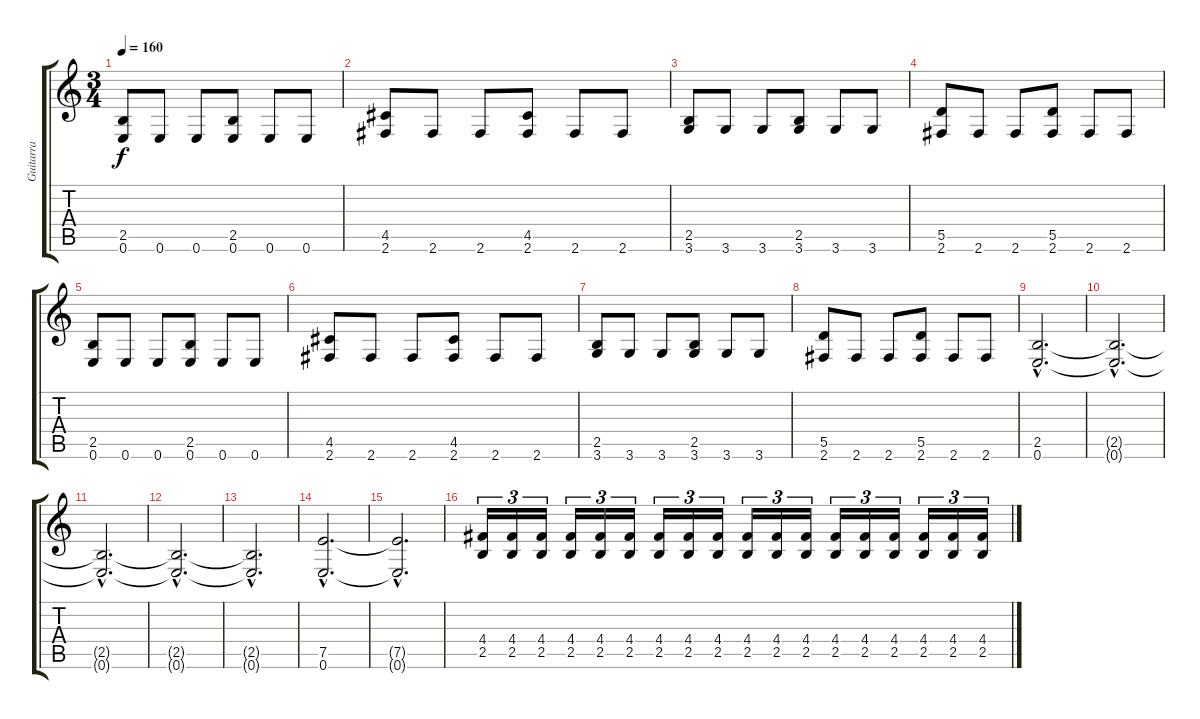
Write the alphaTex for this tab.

\track ("Guitarra" "Guitarra") {instrument distortionguitar}
\staff {score tabs}
\tuning (E4 B3 G3 D3 A2 E2) {hide}
\ts (3 4)
\tempo 160
\clef g2
\ks c
(2.5 0.6).8{dy f} 0.6.8 0.6.8 (2.5 0.6).8 0.6.8 0.6.8 |
(4.5 2.6).8 2.6.8 2.6.8 (4.5 2.6).8 2.6.8 2.6.8 |
(2.5 3.6).8 3.6.8 3.6.8 (2.5 3.6).8 3.6.8 3.6.8 |
(5.5 2.6).8 2.6.8 2.6.8 (5.5 2.6).8 2.6.8 2.6.8 |
(2.5 0.6).8 0.6.8 0.6.8 (2.5 0.6).8 0.6.8 0.6.8 |
(4.5 2.6).8 2.6.8 2.6.8 (4.5 2.6).8 2.6.8 2.6.8 |
(2.5 3.6).8 3.6.8 3.6.8 (2.5 3.6).8 3.6.8 3.6.8 |
(5.5 2.6).8 2.6.8 2.6.8 (5.5 2.6).8 2.6.8 2.6.8 |
(2.5{hac} 0.6{hac}).2{d} |
(2.5{hac t} 0.6{hac t}).2{d} |
(2.5{hac t} 0.6{hac t}).2{d} |
(2.5{hac t} 0.6{hac t}).2{d} |
(2.5{hac t} 0.6{hac t}).2{d} |
(7.5{hac} 0.6{hac}).2{d} |
(7.5{hac t} 0.6{hac t}).2{d} |
(4.4 2.5).16{tu (3 2)} (4.4 2.5).16{tu (3 2)} (4.4 2.5).16{tu (3 2)} (4.4 2.5).16{tu (3 2)} (4.4 2.5).16{tu (3 2)} (4.4 2.5).16{tu (3 2)} (4.4 2.5).16{tu (3 2)} (4.4 2.5).16{tu (3 2)} (4.4 2.5).16{tu (3 2)} (4.4 2.5).16{tu (3 2)} (4.4 2.5).16{tu (3 2)} (4.4 2.5).16{tu (3 2)} (4.4 2.5).16{tu (3 2)} (4.4 2.5).16{tu (3 2)} (4.4 2.5).16{tu (3 2)} (4.4 2.5).16{tu (3 2)} (4.4 2.5).16{tu (3 2)} (4.4 2.5).16{tu (3 2)}
